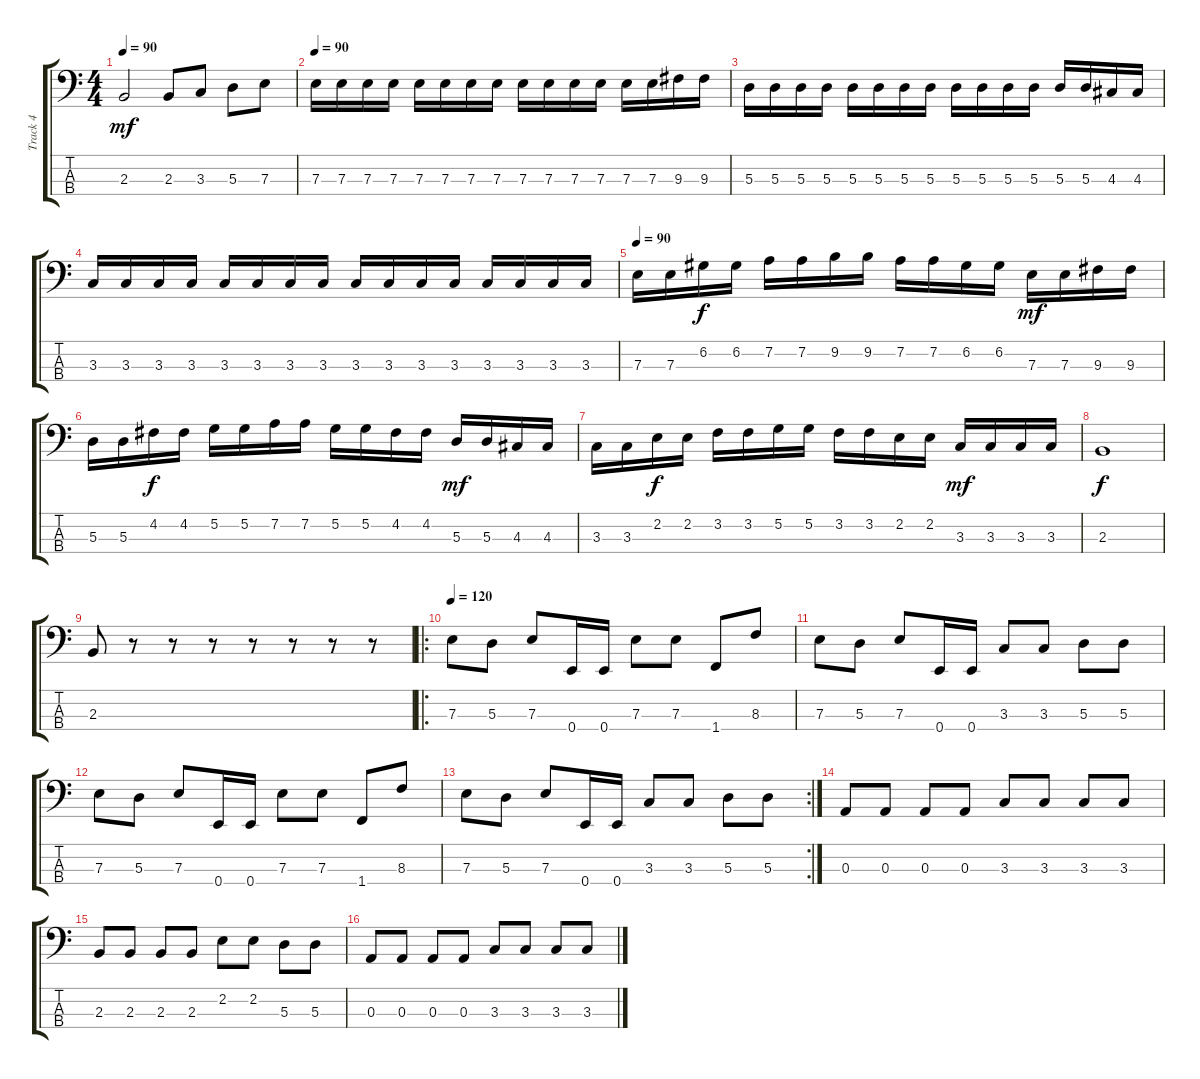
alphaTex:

\track ("Track 4" "Track 4") {instrument electricbassfinger}
\staff {score tabs}
\tuning (G2 D2 A1 E1) {hide}
\ts (4 4)
\tempo 90
\clef f4
\ks c
2.3.2{dy mf} 2.3.8 3.3.8 5.3.8 7.3.8 |
\tempo 90
7.3.16 7.3.16 7.3.16 7.3.16 7.3.16 7.3.16 7.3.16 7.3.16 7.3.16 7.3.16 7.3.16 7.3.16 7.3.16 7.3.16 9.3.16 9.3.16 |
5.3.16 5.3.16 5.3.16 5.3.16 5.3.16 5.3.16 5.3.16 5.3.16 5.3.16 5.3.16 5.3.16 5.3.16 5.3.16 5.3.16 4.3.16 4.3.16 |
3.3.16 3.3.16 3.3.16 3.3.16 3.3.16 3.3.16 3.3.16 3.3.16 3.3.16 3.3.16 3.3.16 3.3.16 3.3.16 3.3.16 3.3.16 3.3.16 |
\tempo 90
7.3.16 7.3.16 6.2.16{dy f} 6.2.16 7.2.16 7.2.16 9.2.16 9.2.16 7.2.16 7.2.16 6.2.16 6.2.16 7.3.16{dy mf} 7.3.16 9.3.16 9.3.16 |
5.3.16 5.3.16 4.2.16{dy f} 4.2.16 5.2.16 5.2.16 7.2.16 7.2.16 5.2.16 5.2.16 4.2.16 4.2.16 5.3.16{dy mf} 5.3.16 4.3.16 4.3.16 |
3.3.16 3.3.16 2.2.16{dy f} 2.2.16 3.2.16 3.2.16 5.2.16 5.2.16 3.2.16 3.2.16 2.2.16 2.2.16 3.3.16{dy mf} 3.3.16 3.3.16 3.3.16 |
2.3.1{dy f} |
2.3.8 r.8 r.8 r.8 r.8 r.8 r.8 r.8 |
\ro
\tempo 120
7.3.8 5.3.8 7.3.8 0.4.16 0.4.16 7.3.8 7.3.8 1.4.8 8.3.8 |
7.3.8 5.3.8 7.3.8 0.4.16 0.4.16 3.3.8 3.3.8 5.3.8 5.3.8 |
7.3.8 5.3.8 7.3.8 0.4.16 0.4.16 7.3.8 7.3.8 1.4.8 8.3.8 |
\rc 2
7.3.8 5.3.8 7.3.8 0.4.16 0.4.16 3.3.8 3.3.8 5.3.8 5.3.8 |
0.3.8 0.3.8 0.3.8 0.3.8 3.3.8 3.3.8 3.3.8 3.3.8 |
2.3.8 2.3.8 2.3.8 2.3.8 2.2.8 2.2.8 5.3.8 5.3.8 |
0.3.8 0.3.8 0.3.8 0.3.8 3.3.8 3.3.8 3.3.8 3.3.8
